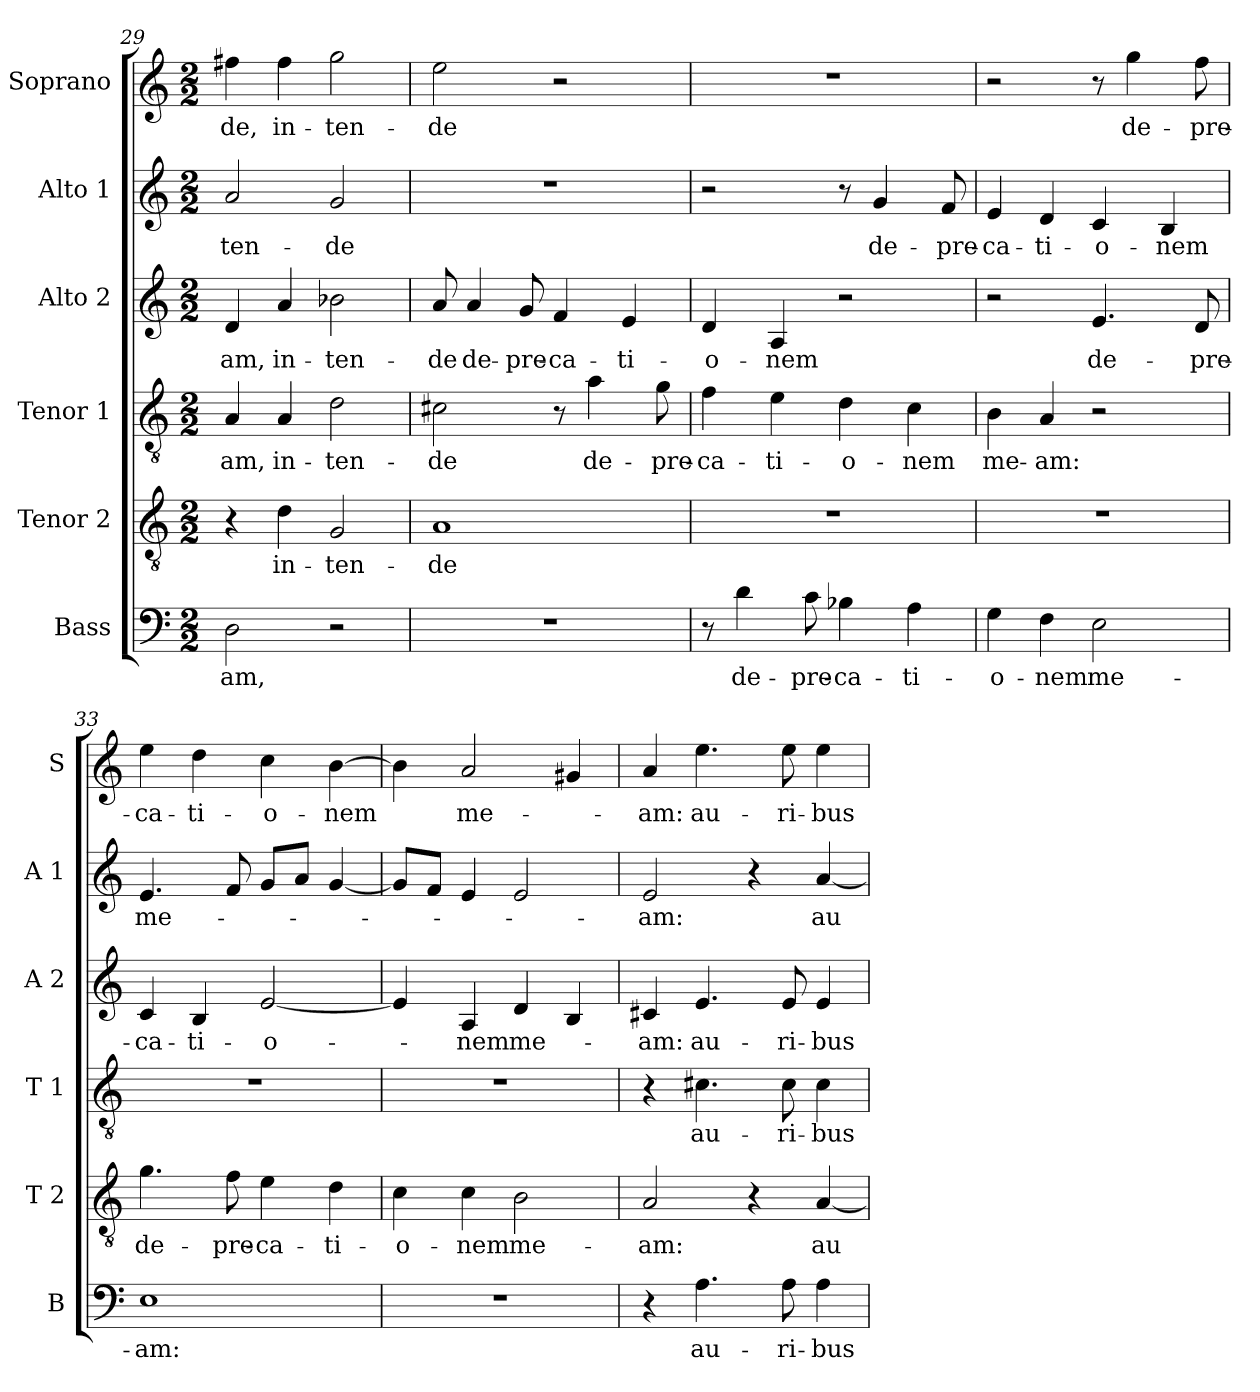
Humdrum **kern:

**kern	**text	**kern	**text	**kern	**text	**kern	**text	**kern	**text	**kern	**text
*part6	*part6	*part5	*part5	*part4	*part4	*part3	*part3	*part2	*part2	*part1	*part1
*staff6	*staff6	*staff5	*staff5	*staff4	*staff4	*staff3	*staff3	*staff2	*staff2	*staff1	*staff1
*I"Bass	*	*I"Tenor 2	*	*I"Tenor 1	*	*I"Alto 2	*	*I"Alto 1	*	*I"Soprano	*
*I'B	*	*I'T 2	*	*I'T 1	*	*I'A 2	*	*I'A 1	*	*I'S	*
*clefF4	*	*clefGv2	*	*clefGv2	*	*clefG2	*	*clefG2	*	*clefG2	*
*k[]	*	*k[]	*	*k[]	*	*k[]	*	*k[]	*	*k[]	*
*C:	*	*C:	*	*C:	*	*C:	*	*C:	*	*C:	*
*M2/2	*	*M2/2	*	*M2/2	*	*M2/2	*	*M2/2	*	*M2/2	*
=29	=29	=29	=29	=29	=29	=29	=29	=29	=29	=29	=29
!	!LO:LY:b	!	!	!	!LO:LY:b	!	!LO:LY:b	!	!LO:LY:b	!	!LO:LY:b
2D\	-am,	4r	.	4A/	-am,	4d/	-am,	2a/	-ten-	4ff#X\	-de,
!	!	!	!LO:LY:b	!	!LO:LY:b	!	!LO:LY:b	!	!	!	!LO:LY:b
.	.	4d\	in-	4A/	in-	4a/	in-	.	.	4ff#\	in-
!	!	!	!LO:LY:b	!	!LO:LY:b	!	!LO:LY:b	!	!LO:LY:b	!	!LO:LY:b
2r	.	2G/	-ten-	2d\	-ten-	2b-X\	-ten-	2g/	-de	2gg\	-ten-
=30	=30	=30	=30	=30	=30	=30	=30	=30	=30	=30	=30
!	!	!	!LO:LY:b	!	!LO:LY:b	!	!LO:LY:b	!	!	!	!LO:LY:b
1r	.	1A	-de	2c#X\	-de	8a/	-de	1r	.	2ee\	-de
!	!	!	!	!	!	!	!LO:LY:b	!	!	!	!
.	.	.	.	.	.	4a/	de-	.	.	.	.
!	!	!	!	!	!	!	!LO:LY:b	!	!	!	!
.	.	.	.	.	.	8g/	-pre-	.	.	.	.
!	!	!	!	!	!	!	!LO:LY:b	!	!	!	!
.	.	.	.	8r	.	4f/	-ca-	.	.	2r	.
!	!	!	!	!	!LO:LY:b	!	!	!	!	!	!
.	.	.	.	4a\	de-	.	.	.	.	.	.
!	!	!	!	!	!	!	!LO:LY:b	!	!	!	!
.	.	.	.	.	.	4e/	-ti-	.	.	.	.
!	!	!	!	!	!LO:LY:b	!	!	!	!	!	!
.	.	.	.	8g\	-pre-	.	.	.	.	.	.
!!LO:LB:g=z
=31	=31	=31	=31	=31	=31	=31	=31	=31	=31	=31	=31
!	!	!	!	!	!LO:LY:b	!	!LO:LY:b	!	!	!	!
8r	.	1r	.	4f\	-ca-	4d/	-o-	2r	.	1r	.
!	!LO:LY:b	!	!	!	!	!	!	!	!	!	!
4d\	de-	.	.	.	.	.	.	.	.	.	.
!	!	!	!	!	!LO:LY:b	!	!LO:LY:b	!	!	!	!
.	.	.	.	4e\	-ti-	4A/	-nem	.	.	.	.
!	!LO:LY:b	!	!	!	!	!	!	!	!	!	!
8c\	-pre-	.	.	.	.	.	.	.	.	.	.
!	!LO:LY:b	!	!	!	!LO:LY:b	!	!	!	!	!	!
4B-X\	-ca-	.	.	4d\	-o-	2r	.	8r	.	.	.
!	!	!	!	!	!	!	!	!	!LO:LY:b	!	!
.	.	.	.	.	.	.	.	4g/	de-	.	.
!	!LO:LY:b	!	!	!	!LO:LY:b	!	!	!	!	!	!
4A\	-ti-	.	.	4c\	-nem	.	.	.	.	.	.
!	!	!	!	!	!	!	!	!	!LO:LY:b	!	!
.	.	.	.	.	.	.	.	8f/	-pre-	.	.
=32	=32	=32	=32	=32	=32	=32	=32	=32	=32	=32	=32
!	!LO:LY:b	!	!	!	!LO:LY:b	!	!	!	!LO:LY:b	!	!
4G\	-o-	1r	.	4B\	me-	2r	.	4e/	-ca-	2r	.
!	!LO:LY:b	!	!	!	!LO:LY:b	!	!	!	!LO:LY:b	!	!
4F\	-nem	.	.	4A/	-am:	.	.	4d/	-ti-	.	.
!	!LO:LY:b	!	!	!	!	!	!LO:LY:b	!	!LO:LY:b	!	!
2E\	me-	.	.	2r	.	4.e/	de-	4c/	-o-	8r	.
!	!	!	!	!	!	!	!	!	!	!	!LO:LY:b
.	.	.	.	.	.	.	.	.	.	4gg\	de-
!	!	!	!	!	!	!	!	!	!LO:LY:b	!	!
.	.	.	.	.	.	.	.	4B/	-nem	.	.
!	!	!	!	!	!	!	!LO:LY:b	!	!	!	!LO:LY:b
.	.	.	.	.	.	8d/	-pre-	.	.	8ff\	-pre-
=33	=33	=33	=33	=33	=33	=33	=33	=33	=33	=33	=33
!	!LO:LY:b	!	!LO:LY:b	!	!	!	!LO:LY:b	!	!LO:LY:b	!	!LO:LY:b
1E	-am:	4.g\	de-	1r	.	4c/	-ca-	4.e/	me-	4ee\	-ca-
!	!	!	!	!	!	!	!LO:LY:b	!	!	!	!LO:LY:b
.	.	.	.	.	.	4B/	-ti-	.	.	4dd\	-ti-
!	!	!	!LO:LY:b	!	!	!	!	!	!	!	!
.	.	8f\	-pre-	.	.	.	.	8f/	.	.	.
!	!	!	!LO:LY:b	!	!	!	!LO:LY:b	!	!	!	!LO:LY:b
.	.	4e\	-ca-	.	.	[2e/	-o-	8g/L	.	4cc\	-o-
.	.	.	.	.	.	.	.	8a/J	.	.	.
!	!	!	!LO:LY:b	!	!	!	!	!	!	!	!LO:LY:b
.	.	4d\	-ti-	.	.	.	.	[4g/	.	[4b\	-nem
=34	=34	=34	=34	=34	=34	=34	=34	=34	=34	=34	=34
!	!	!	!LO:LY:b	!	!	!	!	!	!	!	!
1r	.	4c\	-o-	1r	.	4e/]	.	8g/L]	.	4b\]	.
.	.	.	.	.	.	.	.	8f/J	.	.	.
!	!	!	!LO:LY:b	!	!	!	!LO:LY:b	!	!	!	!LO:LY:b
.	.	4c\	-nem	.	.	4A/	-nem	4e/	.	2a/	me-
!	!	!	!LO:LY:b	!	!	!	!LO:LY:b	!	!	!	!
.	.	2B\	me-	.	.	4d/	me-	2e/	.	.	.
.	.	.	.	.	.	4B/	.	.	.	4g#X/	.
=35	=35	=35	=35	=35	=35	=35	=35	=35	=35	=35	=35
!	!	!	!LO:LY:b	!	!	!	!LO:LY:b	!	!LO:LY:b	!	!LO:LY:b
4r	.	2A/	-am:	4r	.	4c#X/	-am:	2e/	-am:	4a/	-am:
!	!LO:LY:b	!	!	!	!LO:LY:b	!	!LO:LY:b	!	!	!	!LO:LY:b
4.A\	au-	.	.	4.c#X\	au-	4.e/	au-	.	.	4.ee\	au-
.	.	4r	.	.	.	.	.	4r	.	.	.
!	!LO:LY:b	!	!	!	!LO:LY:b	!	!LO:LY:b	!	!	!	!LO:LY:b
8A\	-ri-	.	.	8c#\	-ri-	8e/	-ri-	.	.	8ee\	-ri-
!	!LO:LY:b	!	!LO:LY:b	!	!LO:LY:b	!	!LO:LY:b	!	!LO:LY:b	!	!LO:LY:b
4A\	-bus	[4A/	au-	4c#\	-bus	4e/	-bus	[4a/	au-	4ee\	-bus
=	=	=	=	=	=	=	=	=	=	=	=
*-	*-	*-	*-	*-	*-	*-	*-	*-	*-	*-	*-
